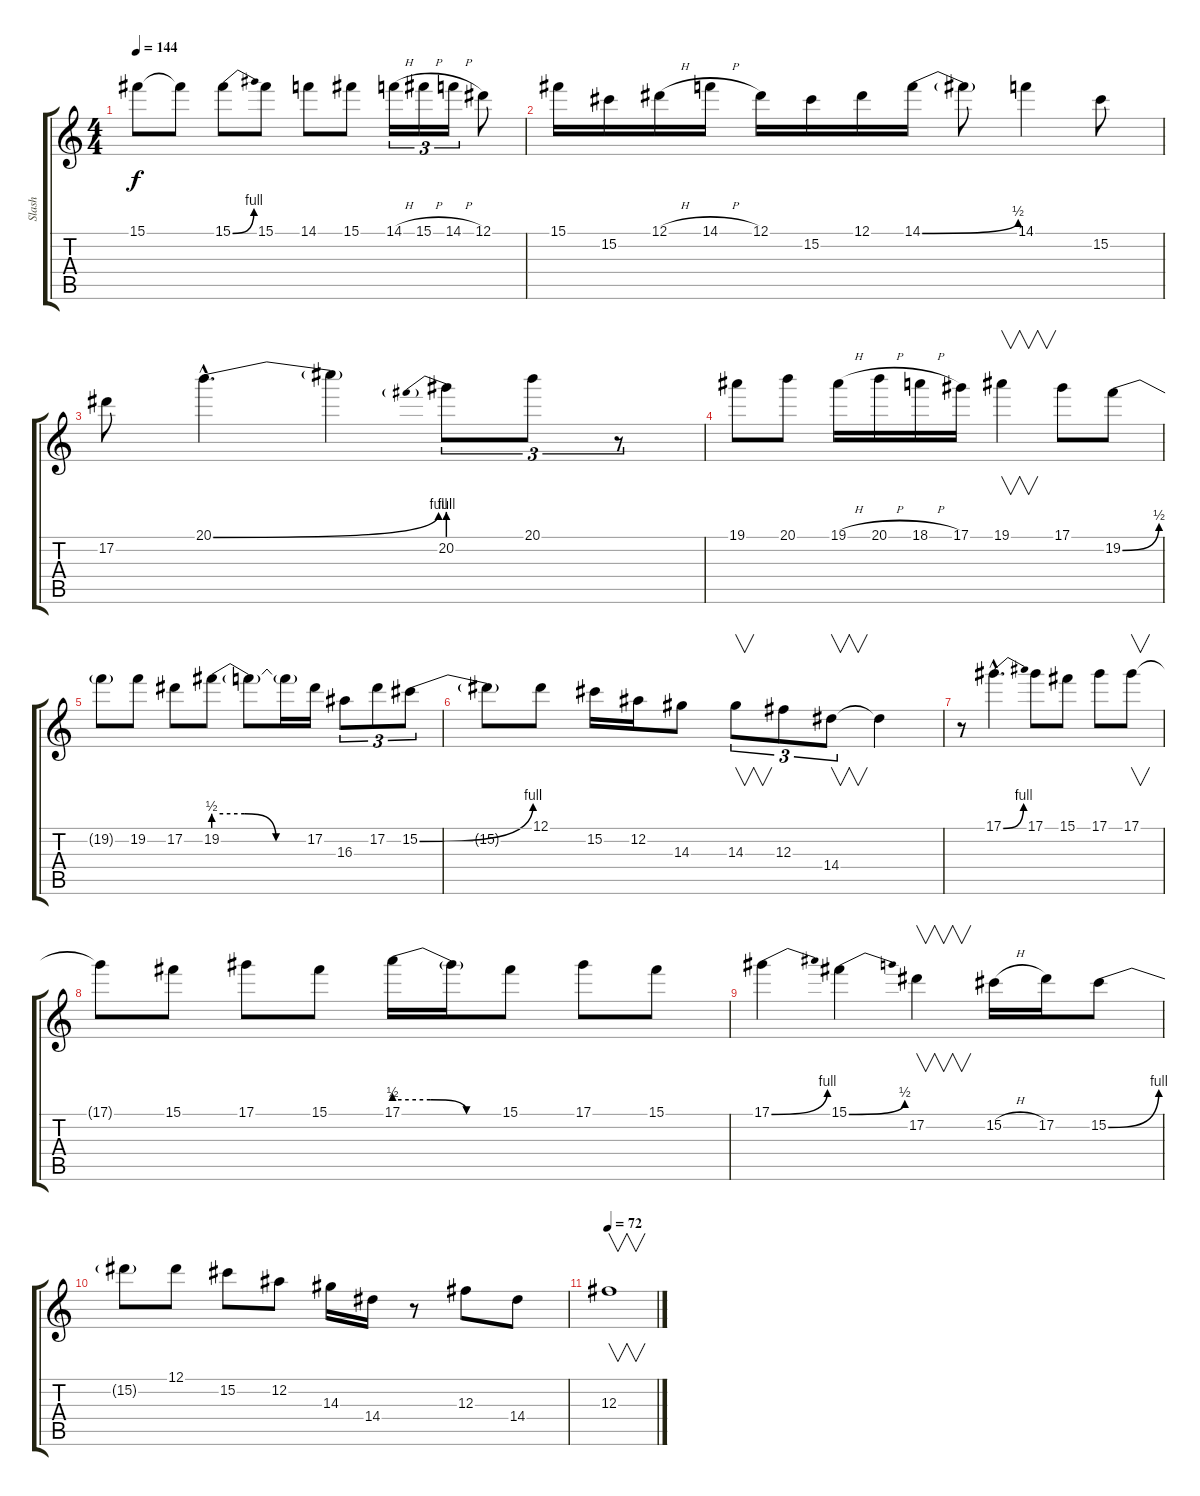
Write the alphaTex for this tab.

\track ("Slash" "Slash") {instrument distortionguitar}
\staff {score tabs}
\tuning (Eb4 Bb3 Gb3 Db3 Ab2 Eb2) {hide}
\ts (4 4)
\tempo 144
\clef g2
\ks c
15.1{t}.8{dy f} 15.1{t}.8 15.1{be (bend 0 0 60 4)}.8 15.1.8 14.1.8 15.1.8 14.1{h}.16{tu (3 2)} 15.1{h}.16{tu (3 2)} 14.1{h}.16{tu (3 2)} 12.1.8 |
15.1.16 15.2.16 12.1{h}.16 14.1{h}.16 12.1.16 15.2.16 12.1.16 14.1{be (bend 0 0 60 2)}.16 14.1{t}.8 14.1.4 15.2.8 |
17.2.8 20.1{be (bend 0 0 60 4) hac}.4{d} 20.1{t}.4 20.2{be (prebend 0 4 60 4)}.8{tu (3 2)} 20.1.8{tu (3 2)} r.8{tu (3 2)} |
19.1.8 20.1.8 19.1{h}.16 20.1{h}.16 18.1{h}.16 17.1.16 19.1.4{v} 17.1.8 19.2{be (bend 0 0 60 2)}.8 |
19.2{t}.8 19.2.8 17.2.8 19.2{be (custom 0 2 20 2 40 0 60 0)}.8 19.2{t}.8 19.2{t}.16 17.2.16 16.3.8{tu (3 2)} 17.2.8{tu (3 2)} 15.2{be (bend 0 0 60 4)}.8{tu (3 2)} |
15.2{t}.8 12.1.8 15.2.16 12.2.16 14.3.8 14.3.8{v tu (3 2)} 12.3.8{tu (3 2)} 14.4.8{v tu (3 2)} 14.4{t}.4 |
r.8 17.1{be (bend 0 0 60 4) hac}.4{d} 17.1.8 15.1.8 17.1.8 17.1.8{v} |
17.1{t}.8 15.1.8 17.1.8 15.1.8 17.1{be (custom 0 2 20 2 40 0 60 0)}.16 17.1{t}.16 15.1.8 17.1.8 15.1.8 |
17.1{be (bend 0 0 60 4)}.4 15.1{be (bend 0 0 60 2)}.4 17.2.4{v} 15.2{h}.16 17.2.16 15.2{be (bend 0 0 60 4)}.8 |
15.2{t}.8 12.1.8 15.2.8 12.2.8 14.3.16 14.4.16 r.8 12.3.8 14.4.8 |
\tempo 72
12.3.1{v}
